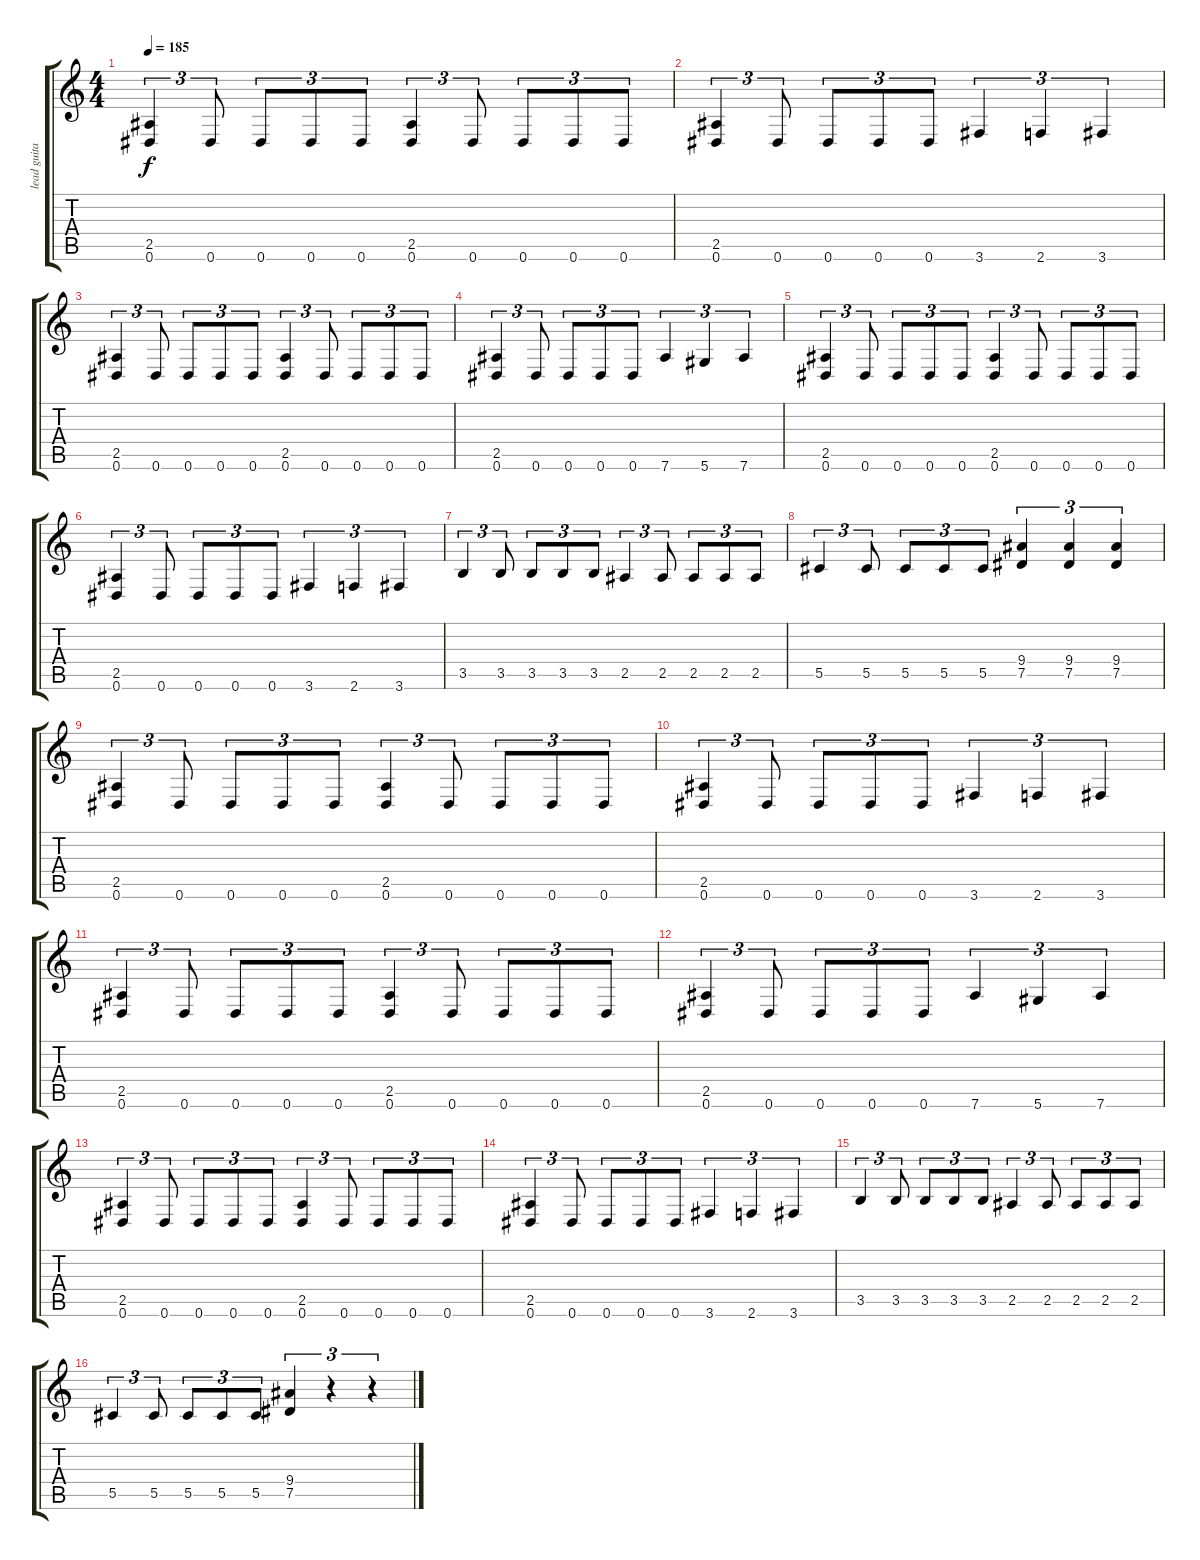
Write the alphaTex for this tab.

\track ("lead guitar" "lead guita") {instrument distortionguitar}
\staff {score tabs}
\tuning (Eb4 Bb3 Gb3 Db3 Ab2 Eb2) {hide}
\ts (4 4)
\tempo 185
\clef g2
\ks c
(2.5 0.6).4{tu (3 2) dy f} 0.6.8{tu (3 2)} 0.6.8{tu (3 2)} 0.6.8{tu (3 2)} 0.6.8{tu (3 2)} (2.5 0.6).4{tu (3 2)} 0.6.8{tu (3 2)} 0.6.8{tu (3 2)} 0.6.8{tu (3 2)} 0.6.8{tu (3 2)} |
(2.5 0.6).4{tu (3 2)} 0.6.8{tu (3 2)} 0.6.8{tu (3 2)} 0.6.8{tu (3 2)} 0.6.8{tu (3 2)} 3.6.4{tu (3 2)} 2.6.4{tu (3 2)} 3.6.4{tu (3 2)} |
(2.5 0.6).4{tu (3 2)} 0.6.8{tu (3 2)} 0.6.8{tu (3 2)} 0.6.8{tu (3 2)} 0.6.8{tu (3 2)} (2.5 0.6).4{tu (3 2)} 0.6.8{tu (3 2)} 0.6.8{tu (3 2)} 0.6.8{tu (3 2)} 0.6.8{tu (3 2)} |
(2.5 0.6).4{tu (3 2)} 0.6.8{tu (3 2)} 0.6.8{tu (3 2)} 0.6.8{tu (3 2)} 0.6.8{tu (3 2)} 7.6.4{tu (3 2)} 5.6.4{tu (3 2)} 7.6.4{tu (3 2)} |
(2.5 0.6).4{tu (3 2)} 0.6.8{tu (3 2)} 0.6.8{tu (3 2)} 0.6.8{tu (3 2)} 0.6.8{tu (3 2)} (2.5 0.6).4{tu (3 2)} 0.6.8{tu (3 2)} 0.6.8{tu (3 2)} 0.6.8{tu (3 2)} 0.6.8{tu (3 2)} |
(2.5 0.6).4{tu (3 2)} 0.6.8{tu (3 2)} 0.6.8{tu (3 2)} 0.6.8{tu (3 2)} 0.6.8{tu (3 2)} 3.6.4{tu (3 2)} 2.6.4{tu (3 2)} 3.6.4{tu (3 2)} |
3.5.4{tu (3 2)} 3.5.8{tu (3 2)} 3.5.8{tu (3 2)} 3.5.8{tu (3 2)} 3.5.8{tu (3 2)} 2.5.4{tu (3 2)} 2.5.8{tu (3 2)} 2.5.8{tu (3 2)} 2.5.8{tu (3 2)} 2.5.8{tu (3 2)} |
5.5.4{tu (3 2)} 5.5.8{tu (3 2)} 5.5.8{tu (3 2)} 5.5.8{tu (3 2)} 5.5.8{tu (3 2)} (9.4 7.5).4{tu (3 2)} (9.4 7.5).4{tu (3 2)} (9.4 7.5).4{tu (3 2)} |
(2.5 0.6).4{tu (3 2)} 0.6.8{tu (3 2)} 0.6.8{tu (3 2)} 0.6.8{tu (3 2)} 0.6.8{tu (3 2)} (2.5 0.6).4{tu (3 2)} 0.6.8{tu (3 2)} 0.6.8{tu (3 2)} 0.6.8{tu (3 2)} 0.6.8{tu (3 2)} |
(2.5 0.6).4{tu (3 2)} 0.6.8{tu (3 2)} 0.6.8{tu (3 2)} 0.6.8{tu (3 2)} 0.6.8{tu (3 2)} 3.6.4{tu (3 2)} 2.6.4{tu (3 2)} 3.6.4{tu (3 2)} |
(2.5 0.6).4{tu (3 2)} 0.6.8{tu (3 2)} 0.6.8{tu (3 2)} 0.6.8{tu (3 2)} 0.6.8{tu (3 2)} (2.5 0.6).4{tu (3 2)} 0.6.8{tu (3 2)} 0.6.8{tu (3 2)} 0.6.8{tu (3 2)} 0.6.8{tu (3 2)} |
(2.5 0.6).4{tu (3 2)} 0.6.8{tu (3 2)} 0.6.8{tu (3 2)} 0.6.8{tu (3 2)} 0.6.8{tu (3 2)} 7.6.4{tu (3 2)} 5.6.4{tu (3 2)} 7.6.4{tu (3 2)} |
(2.5 0.6).4{tu (3 2)} 0.6.8{tu (3 2)} 0.6.8{tu (3 2)} 0.6.8{tu (3 2)} 0.6.8{tu (3 2)} (2.5 0.6).4{tu (3 2)} 0.6.8{tu (3 2)} 0.6.8{tu (3 2)} 0.6.8{tu (3 2)} 0.6.8{tu (3 2)} |
(2.5 0.6).4{tu (3 2)} 0.6.8{tu (3 2)} 0.6.8{tu (3 2)} 0.6.8{tu (3 2)} 0.6.8{tu (3 2)} 3.6.4{tu (3 2)} 2.6.4{tu (3 2)} 3.6.4{tu (3 2)} |
3.5.4{tu (3 2)} 3.5.8{tu (3 2)} 3.5.8{tu (3 2)} 3.5.8{tu (3 2)} 3.5.8{tu (3 2)} 2.5.4{tu (3 2)} 2.5.8{tu (3 2)} 2.5.8{tu (3 2)} 2.5.8{tu (3 2)} 2.5.8{tu (3 2)} |
5.5.4{tu (3 2)} 5.5.8{tu (3 2)} 5.5.8{tu (3 2)} 5.5.8{tu (3 2)} 5.5.8{tu (3 2)} (9.4 7.5).4{tu (3 2)} r.4{tu (3 2)} r.4{tu (3 2)}
